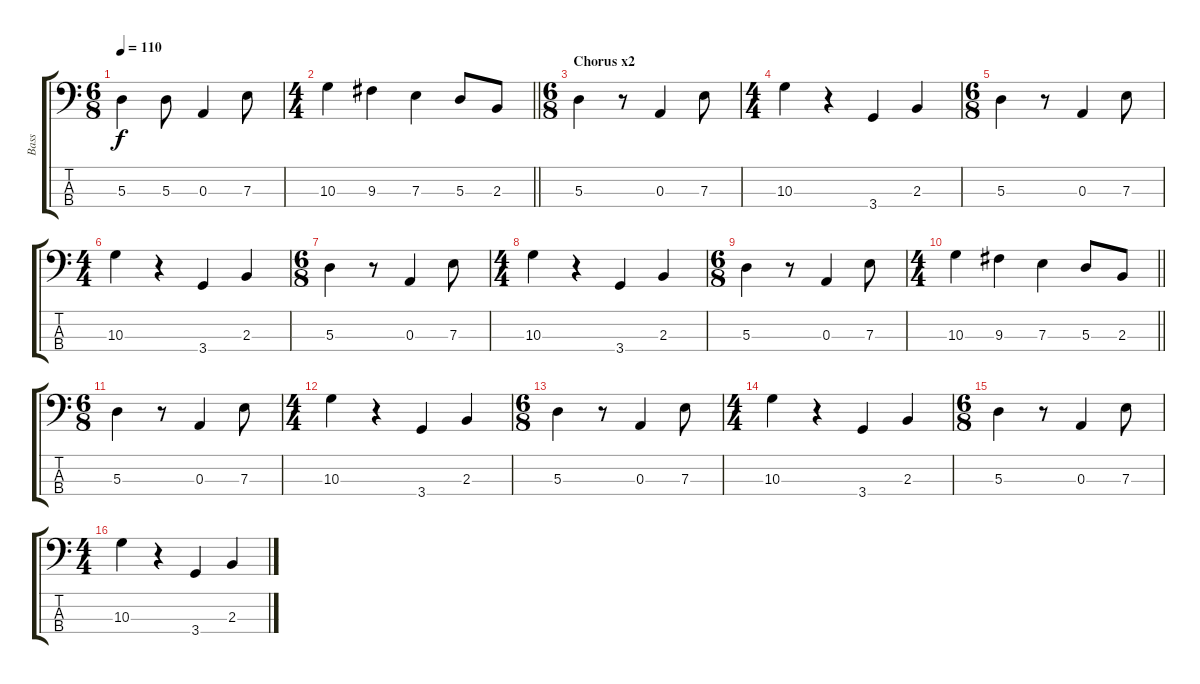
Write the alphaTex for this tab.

\track ("Bass" "Bass") {instrument electricbassfinger}
\staff {score tabs}
\tuning (G2 D2 A1 E1) {hide}
\ts (6 8)
\tempo 110
\clef f4
\ks c
5.3.4{dy f} 5.3.8 0.3.4 7.3.8 |
\ts (4 4)
\barLineRight lightlight
10.3.4 9.3.4 7.3.4 5.3.8 2.3.8 |
\ts (6 8)
\section ("" "Chorus x2")
5.3.4 r.8 0.3.4 7.3.8 |
\ts (4 4)
10.3.4 r.4 3.4.4 2.3.4 |
\ts (6 8)
5.3.4 r.8 0.3.4 7.3.8 |
\ts (4 4)
10.3.4 r.4 3.4.4 2.3.4 |
\ts (6 8)
5.3.4 r.8 0.3.4 7.3.8 |
\ts (4 4)
10.3.4 r.4 3.4.4 2.3.4 |
\ts (6 8)
5.3.4 r.8 0.3.4 7.3.8 |
\ts (4 4)
\barLineRight lightlight
10.3.4 9.3.4 7.3.4 5.3.8 2.3.8 |
\ts (6 8)
5.3.4 r.8 0.3.4 7.3.8 |
\ts (4 4)
10.3.4 r.4 3.4.4 2.3.4 |
\ts (6 8)
5.3.4 r.8 0.3.4 7.3.8 |
\ts (4 4)
10.3.4 r.4 3.4.4 2.3.4 |
\ts (6 8)
5.3.4 r.8 0.3.4 7.3.8 |
\ts (4 4)
10.3.4 r.4 3.4.4 2.3.4
